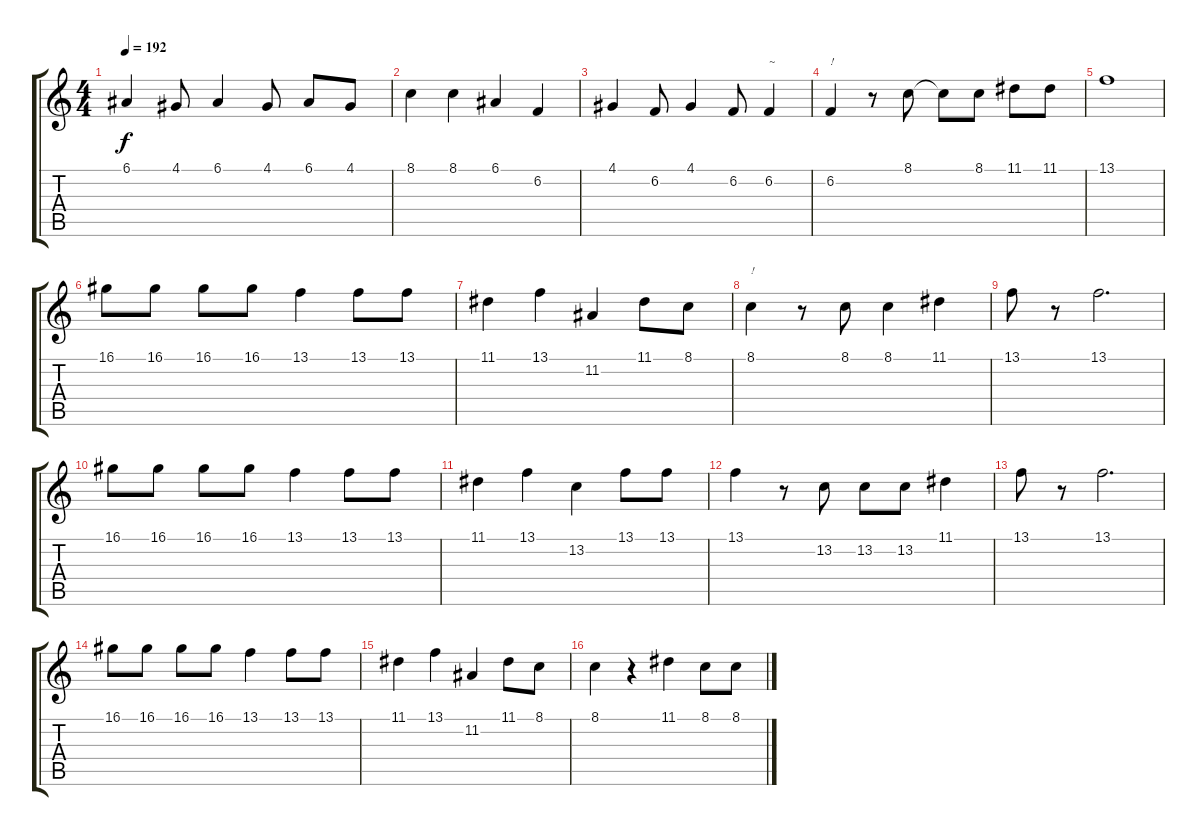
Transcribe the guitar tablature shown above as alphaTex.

\track "" {instrument lead1square}
\staff {score tabs}
\tuning (E4 B3 G3 D3 A2 E2) {hide}
\ts (4 4)
\tempo 192
\clef g2
\ks c
6.1.4{txt "" dy f} 4.1.8{txt ""} 6.1.4{txt ""} 4.1.8{txt ""} 6.1.8{txt ""} 4.1.8{txt ""} |
8.1.4{txt ""} 8.1.4{txt ""} 6.1.4{txt ""} 6.2.4{txt ""} |
4.1.4{txt ""} 6.2.8{txt ""} 4.1.4{txt ""} 6.2.8{txt ""} 6.2.4{txt "~"} |
6.2.4{txt "!"} r.8 8.1.8{txt ""} 8.1{t}.8 8.1.8 11.1.8{txt ""} 11.1.8 |
13.1.1{txt ""} |
16.1.8{txt ""} 16.1.8{txt ""} 16.1.8{txt ""} 16.1.8{txt ""} 13.1.4{txt ""} 13.1.8{txt ""} 13.1.8 |
11.1.4{txt ""} 13.1.4{txt ""} 11.2.4{txt ""} 11.1.8{txt ""} 8.1.8 |
8.1.4{txt "!"} r.8 8.1.8{txt ""} 8.1.4{txt ""} 11.1.4{txt ""} |
13.1.8{txt ""} r.8 13.1.2{d txt ""} |
16.1.8{txt ""} 16.1.8 16.1.8{txt ""} 16.1.8 13.1.4{txt ""} 13.1.8 13.1.8{txt ""} |
11.1.4{txt ""} 13.1.4{txt ""} 13.2.4{txt ""} 13.1.8{txt ""} 13.1.8 |
13.1.4{txt ""} r.8 13.2.8{txt ""} 13.2.8{txt ""} 13.2.8{txt ""} 11.1.4{txt ""} |
13.1.8{txt ""} r.8 13.1.2{d txt ""} |
16.1.8{txt ""} 16.1.8 16.1.8{txt ""} 16.1.8 13.1.4{txt ""} 13.1.8{txt ""} 13.1.8 |
11.1.4{txt ""} 13.1.4{txt ""} 11.2.4{txt ""} 11.1.8{txt ""} 8.1.8 |
8.1.4{txt ""} r.4 11.1.4{txt ""} 8.1.8{txt ""} 8.1.8{txt ""}
